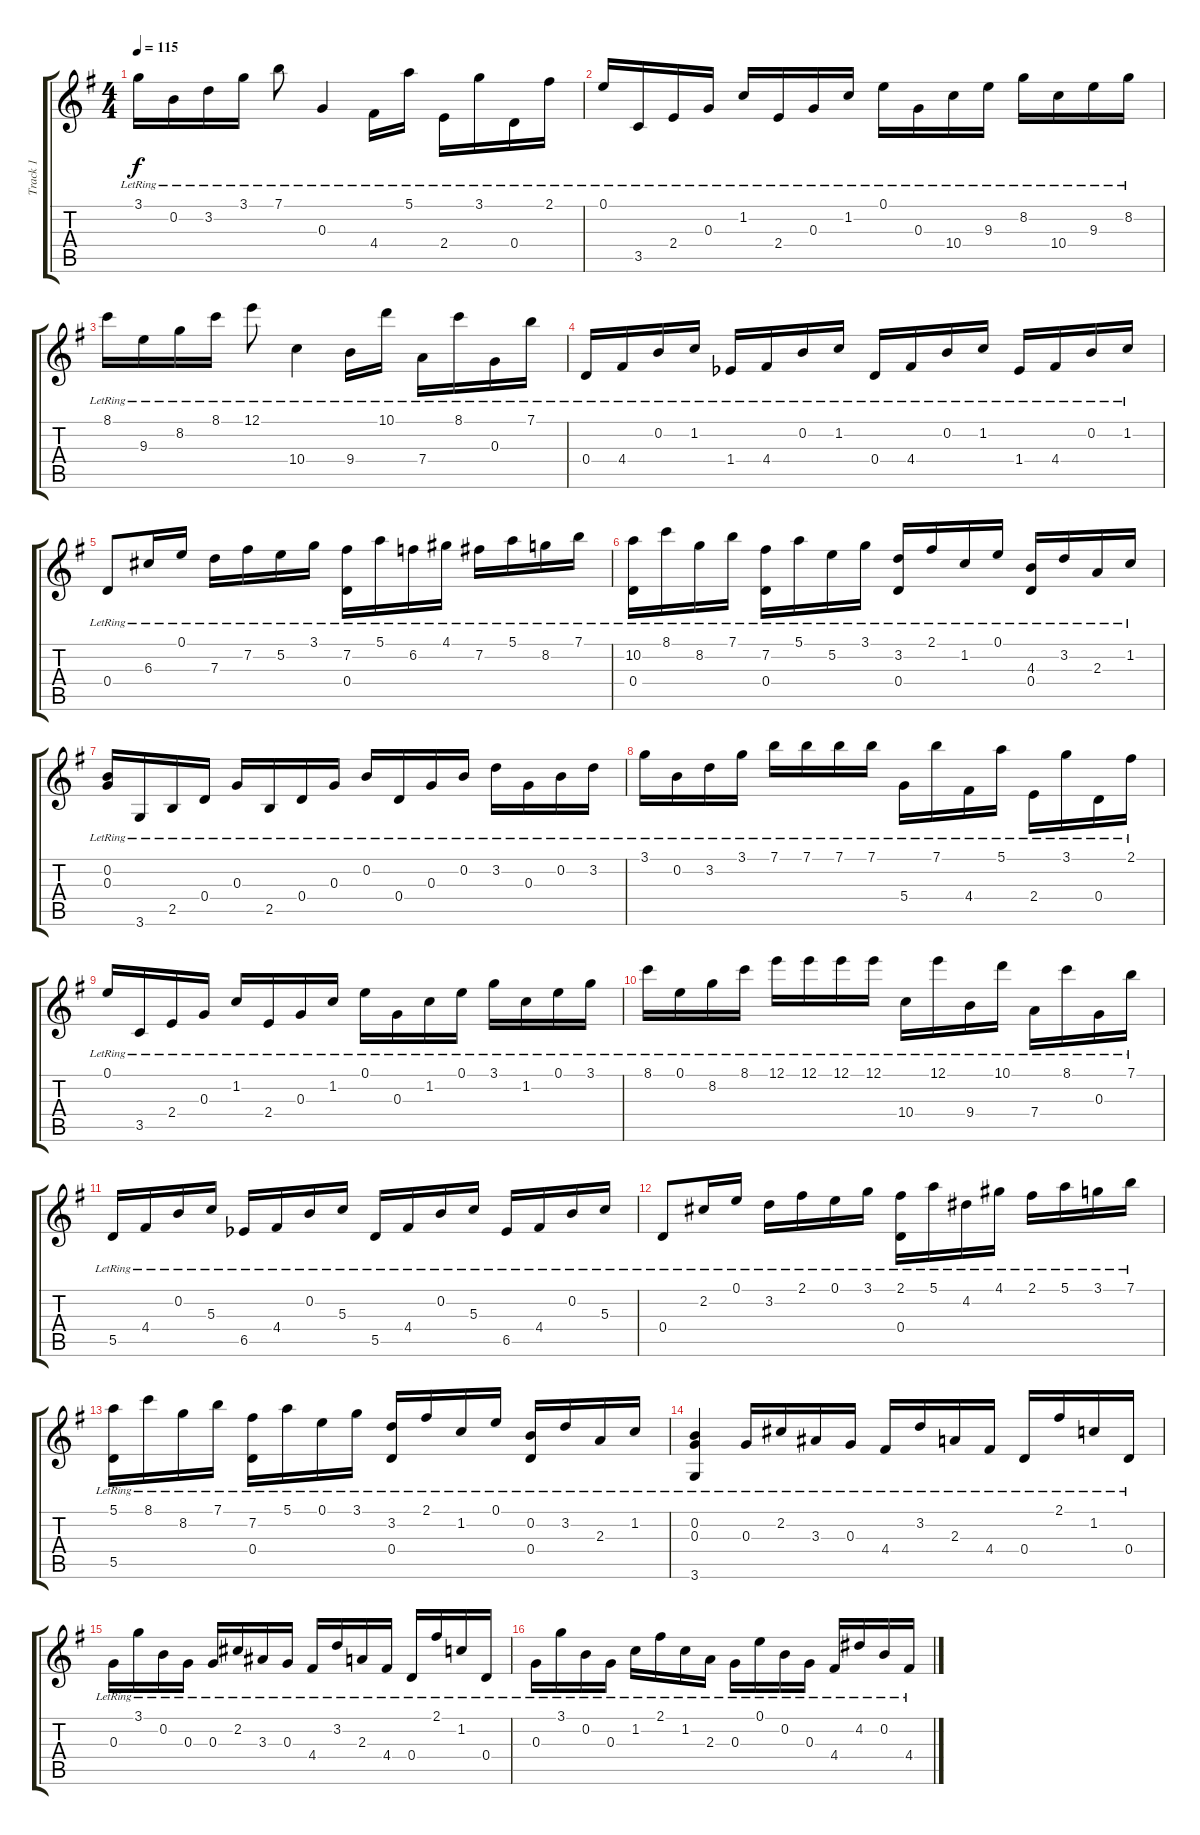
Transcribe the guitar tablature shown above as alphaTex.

\track ("Track 1" "Track 1") {instrument acousticguitarnylon}
\staff {score tabs}
\tuning (E4 B3 G3 D3 A2 E2) {hide}
\ts (4 4)
\tempo 115
\clef g2
\ks g
3.1{lr}.16{dy f} 0.2{lr}.16 3.2{lr}.16 3.1{lr}.16 7.1{lr}.8 0.3{lr}.4 4.4{lr}.16 5.1{lr}.16 2.4{lr}.16 3.1{lr}.16 0.4{lr}.16 2.1{lr}.16 |
0.1{lr}.16 3.5{lr}.16 2.4{lr}.16 0.3{lr}.16 1.2{lr}.16 2.4{lr}.16 0.3{lr}.16 1.2{lr}.16 0.1{lr}.16 0.3{lr}.16 10.4{lr}.16 9.3{lr}.16 8.2{lr}.16 10.4{lr}.16 9.3{lr}.16 8.2{lr}.16 |
8.1{lr}.16 9.3{lr}.16 8.2{lr}.16 8.1{lr}.16 12.1{lr}.8 10.4{lr}.4 9.4{lr}.16 10.1{lr}.16 7.4{lr}.16 8.1{lr}.16 0.3{lr}.16 7.1{lr}.16 |
0.4{lr}.16 4.4{lr}.16 0.2{lr}.16 1.2{lr}.16 1.4{lr acc b}.16 4.4{lr}.16 0.2{lr}.16 1.2{lr}.16 0.4{lr}.16 4.4{lr}.16 0.2{lr}.16 1.2{lr}.16 1.4{lr acc b}.16 4.4{lr}.16 0.2{lr}.16 1.2{lr}.16 |
0.4{lr}.8 6.3{lr}.16 0.1{lr}.16 7.3{lr}.16 7.2{lr}.16 5.2{lr}.16 3.1{lr}.16 (7.2{lr} 0.4{lr}).16 5.1{lr}.16 6.2{lr}.16 4.1{lr}.16 7.2{lr}.16 5.1{lr}.16 8.2{lr}.16 7.1{lr}.16 |
(10.2{lr} 0.4{lr}).16 8.1{lr}.16 8.2{lr}.16 7.1{lr}.16 (7.2{lr} 0.4{lr}).16 5.1{lr}.16 5.2{lr}.16 3.1{lr}.16 (3.2{lr} 0.4{lr}).16 2.1{lr}.16 1.2{lr}.16 0.1{lr}.16 (4.3{lr} 0.4{lr}).16 3.2{lr}.16 2.3{lr}.16 1.2{lr}.16 |
(0.2{lr} 0.3{lr}).16 3.6{lr}.16 2.5{lr}.16 0.4{lr}.16 0.3{lr}.16 2.5{lr}.16 0.4{lr}.16 0.3{lr}.16 0.2{lr}.16 0.4{lr}.16 0.3{lr}.16 0.2{lr}.16 3.2{lr}.16 0.3{lr}.16 0.2{lr}.16 3.2{lr}.16 |
3.1{lr}.16 0.2{lr}.16 3.2{lr}.16 3.1{lr}.16 7.1{lr}.16 7.1{lr}.16 7.1{lr}.16 7.1{lr}.16 5.4{lr}.16 7.1{lr}.16 4.4{lr}.16 5.1{lr}.16 2.4{lr}.16 3.1{lr}.16 0.4{lr}.16 2.1{lr}.16 |
0.1{lr}.16 3.5{lr}.16 2.4{lr}.16 0.3{lr}.16 1.2{lr}.16 2.4{lr}.16 0.3{lr}.16 1.2{lr}.16 0.1{lr}.16 0.3{lr}.16 1.2{lr}.16 0.1{lr}.16 3.1{lr}.16 1.2{lr}.16 0.1{lr}.16 3.1{lr}.16 |
8.1{lr}.16 0.1{lr}.16 8.2{lr}.16 8.1{lr}.16 12.1{lr}.16 12.1{lr}.16 12.1{lr}.16 12.1{lr}.16 10.4{lr}.16 12.1{lr}.16 9.4{lr}.16 10.1{lr}.16 7.4{lr}.16 8.1{lr}.16 0.3{lr}.16 7.1{lr}.16 |
5.5{lr}.16 4.4{lr}.16 0.2{lr}.16 5.3{lr}.16 6.5{lr acc b}.16 4.4{lr}.16 0.2{lr}.16 5.3{lr}.16 5.5{lr}.16 4.4{lr}.16 0.2{lr}.16 5.3{lr}.16 6.5{lr acc b}.16 4.4{lr}.16 0.2{lr}.16 5.3{lr}.16 |
0.4{lr}.8 2.2{lr}.16 0.1{lr}.16 3.2{lr}.16 2.1{lr}.16 0.1{lr}.16 3.1{lr}.16 (2.1{lr} 0.4{lr}).16 5.1{lr}.16 4.2{lr}.16 4.1{lr}.16 2.1{lr}.16 5.1{lr}.16 3.1{lr}.16 7.1{lr}.16 |
(5.1{lr} 5.5{lr}).16 8.1{lr}.16 8.2{lr}.16 7.1{lr}.16 (7.2{lr} 0.4{lr}).16 5.1{lr}.16 0.1{lr}.16 3.1{lr}.16 (3.2{lr} 0.4{lr}).16 2.1{lr}.16 1.2{lr}.16 0.1{lr}.16 (0.2{lr} 0.4{lr}).16 3.2{lr}.16 2.3{lr}.16 1.2{lr}.16 |
(0.2{lr} 0.3{lr} 3.6{lr}).4 0.3{lr}.16 2.2{lr}.16 3.3{lr}.16 0.3{lr}.16 4.4{lr}.16 3.2{lr}.16 2.3{lr}.16 4.4{lr}.16 0.4{lr}.16 2.1{lr}.16 1.2{lr}.16 0.4{lr}.16 |
0.3{lr}.16 3.1{lr}.16 0.2{lr}.16 0.3{lr}.16 0.3{lr}.16 2.2{lr}.16 3.3{lr}.16 0.3{lr}.16 4.4{lr}.16 3.2{lr}.16 2.3{lr}.16 4.4{lr}.16 0.4{lr}.16 2.1{lr}.16 1.2{lr}.16 0.4{lr}.16 |
0.3{lr}.16 3.1{lr}.16 0.2{lr}.16 0.3{lr}.16 1.2{lr}.16 2.1{lr}.16 1.2{lr}.16 2.3{lr}.16 0.3{lr}.16 0.1{lr}.16 0.2{lr}.16 0.3{lr}.16 4.4{lr}.16 4.2{lr}.16 0.2{lr}.16 4.4{lr}.16
